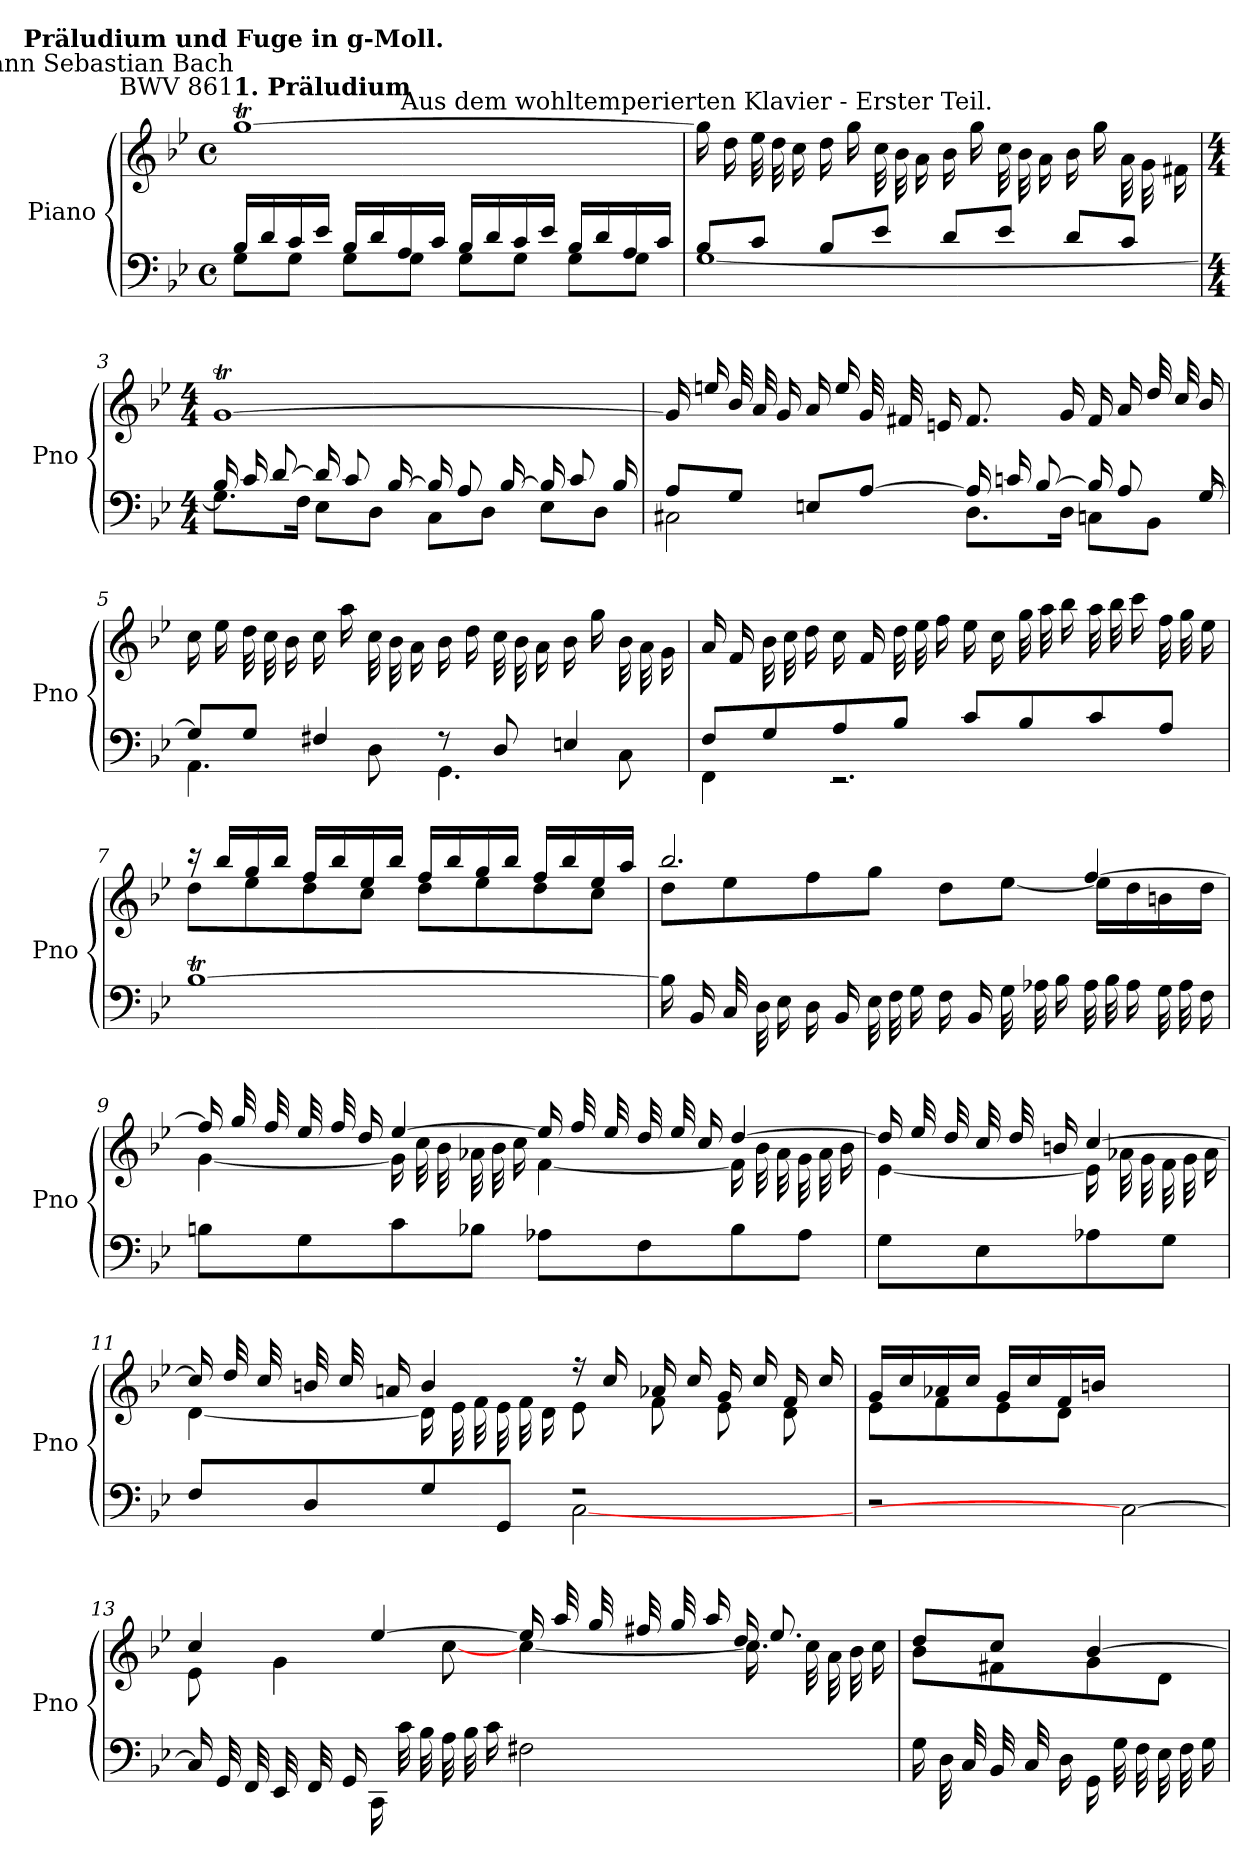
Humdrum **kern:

**kern	**kern
*part1	*part1
*staff2	*staff1
*I"Piano	*
*I'Pno	*
*clefF4	*clefG2
*k[b-e-]	*k[b-e-]
*B-:	*B-:
*M4/4	*M4/4
*met(c)	*met(c)
=1	=1
*^	*^
!	!	!LO:TX:a:rj:t=Johann Sebastian Bach\nBWV 861	!
!	!	!LO:TX:a:B:cj:t=Präludium und Fuge in g-Moll.	!
!	!	!LO:TX:a:B:t=1. Präludium	!
16B-LL	8GL	[1ggT/	1ryy
16d	.	.	.
16c	8GJ	.	.
16e-JJ	.	.	.
16B-/LL	8GL	.	.
16d/	.	.	.
16A/	8GJ	.	.
16c/JJ	.	.	.
16B-LL	8GL	.	.
16d	.	.	.
16c	8GJ	.	.
16e-JJ	.	.	.
16B-/LL	8GL	.	.
16d/	.	.	.
16A/	8GJ	.	.
16c/JJ	.	.	.
=2	=2	=2	=2
!	!	!LO:TX:a:cj:t=Aus dem wohltemperierten Klavier - Erster Teil.	!
8B-/L	[1G\	16gg\LL]	1ryy
.	.	16dd\	.
8c/J	.	32ee-\L	.
.	.	32dd\	.
.	.	16cc\JJ	.
8B-L	.	16dd\LL	.
.	.	16gg\	.
8e-J	.	32cc\L	.
.	.	32b-\	.
.	.	16a\JJ	.
8dL	.	16b-\LL	.
.	.	16gg\	.
8e-J	.	32cc\L	.
.	.	32b-\	.
.	.	16a\JJ	.
8d/L	.	16b-\LL	.
.	.	16gg\	.
8c/J	.	32a\L	.
.	.	32g\	.
.	.	16f#X\JJ	.
!!LO:LB:g=z	!!
=3	=3	=3	=3
*M4/4	*	*M4/4	*
16B-LL	8.G\L]	[1gT/	1ryy
16c	.	.	.
[8dJ	.	.	.
.	16F\J	.	.
16d/LL]	8E-L	.	.
8c/	.	.	.
.	8DJ	.	.
[16B-/J	.	.	.
16B-/LL]	8CL	.	.
8A/	.	.	.
.	8DJ	.	.
[16B-/J	.	.	.
16B-LL]	8E-L	.	.
8c	.	.	.
.	8DJ	.	.
16B-J	.	.	.
=4	=4	=4	=4
8AL	2C#X\	16gLL]	1ryy
.	.	16een	.
8GJ	.	32b-L	.
.	.	32a	.
.	.	16gJJ	.
8En/L	.	16aLL	.
.	.	16ee	.
[8A/J	.	32gL	.
.	.	32f#X	.
.	.	16enJJ	.
16A/LL]	8.D\L	8.f#/L	.
16cn/	.	.	.
[8B-/J	.	.	.
.	16D\J	16g/J	.
16B-/LL]	8Cn\L	16f#/LL	.
8A/	.	16a/	.
.	8BB-\J	32dd/L	.
.	.	32cc/	.
[16G/J	.	16b-/JJ	.
*	*	*v	*v
!!LO:LB:g=z
=5	=5	=5
8G/L]	4.AA\	16cc\LL
.	.	16ee-\
8G/J	.	32dd\L
.	.	32cc\
.	.	16b-\JJ
4F#X/	.	16cc\LL
.	.	16aa\
.	8D\	32cc\L
.	.	32b-\
.	.	16a\JJ
8r	4.GG\	16b-\LL
.	.	16dd\
8D/	.	32cc\L
.	.	32b-\
.	.	16a\JJ
4En/	.	16b-\LL
.	.	16gg\
.	8C\	32b-\L
.	.	32a\
.	.	16g\JJ
=6	=6	=6
8FL	4FF\	16aLL
.	.	16f
8G	.	32b-L
.	.	32cc
.	.	16ddJJ
8A	2.r	16ccLL
.	.	16f
8B-J	.	32ddL
.	.	32ee-
.	.	16ffJJ
8cL	.	16ee-\LL
.	.	16cc\
8B-	.	32gg\L
.	.	32aa\
.	.	16bb-\JJ
8c	.	32aa\LLL
.	.	32bb-\
.	.	16ccc\
8AJ	.	32ff\L
.	.	32gg\
.	.	16ee-\JJ
*v	*v	*
!!LO:LB:g=z
=7	=7
*	*^
[1B-T	16r	8dd\L
.	16bb-/LL	.
.	16gg/	8ee-\
.	16bb-/JJ	.
.	16ff/LL	8dd\
.	16bb-/	.
.	16ee-/	8cc\J
.	16bb-/JJ	.
.	16ff/LL	8ddL
.	16bb-/	.
.	16gg/	8ee-
.	16bb-/JJ	.
.	16ff/LL	8dd
.	16bb-/	.
.	16ee-/	8ccJ
.	16aa/JJ	.
=8	=8	=8
16B-LL]	2.bb-/	8ddL
16BB-	.	.
32CL	.	8ee-
32D	.	.
16E-JJ	.	.
16DLL	.	8ff
16BB-	.	.
32E-L	.	8ggJ
32F	.	.
16GJJ	.	.
16FLL	.	8ddL
16BB-	.	.
32GL	.	[8ee-J
32A-X	.	.
16B-JJ	.	.
32A-LLL	[4ff/	16ee-\LL]
32B-	.	.
16A-	.	16dd\
32GL	.	16bn\
32A-	.	.
16FJJ	.	16dd\JJ
!!LO:LB:g=z	!!
=9	=9	=9
8BnL	16ff/LL]	[4g\
.	32gg/L	.
.	32ff/	.
8G	32ee-/	.
.	32ff/	.
.	16dd/JJ	.
8c	[4ee-/	16g\LL]
.	.	32cc\L
.	.	32b-\
8B-XJ	.	32a-X\
.	.	32b-\
.	.	16cc\JJ
8A-XL	16ee-/LL]	[4f\
.	32ff/L	.
.	32ee-/	.
8F	32dd/	.
.	32ee-/	.
.	16cc/JJ	.
8B-	[4dd/	16fLL]
.	.	32b-L
.	.	32a-
8A-J	.	32g
.	.	32a-
.	.	16b-JJ
=10	=10	=10
8GL	16dd/LL]	[4e-\
.	32ee-/L	.
.	32dd/	.
8E-	32cc/	.
.	32dd/	.
.	16bn/JJ	.
8A-X	[4cc/	16e-\LL]
.	.	32a-X\L
.	.	32g\
8GJ	.	32f\
.	.	32g\
.	.	16a-\JJ
!!LO:LB:g=z	!!
=11	=11	=11
*^	*	*
8FL	2ryy	16cc/LL]	[4d\
.	.	32dd/L	.
.	.	32cc/	.
8D	.	32bn/	.
.	.	32cc/	.
.	.	16an/JJ	.
8G	.	4b/	16dLL]
.	.	.	32e-L
.	.	.	32f
8GGJ	.	.	32e-
.	.	.	32f
.	.	.	16dJJ
2r	[2C\	16r	8e-\L
.	.	16cc/LL	.
.	.	16a-X/	8f\
.	.	16cc/JJ	.
.	.	16g/LL	8e-\
.	.	16cc/	.
.	.	16f/	8d\J
.	.	16cc/JJ	.
*v	*v	*	*
=12A	=12A	=12A
2r	16g/LL	8e-\L
.	16cc/	.
.	16a-X/	8f\
.	16cc/JJ	.
.	16g/LL	8e-\
.	16cc/	.
.	16f/	8d\J
.	16bn/JJ	.
2C\_	2ryy	2ryy
!!LO:LB:g=z	!!
=13	=13	=13
16C/LL]	4cc/	8e-\
32GG/L	.	.
32FF/	.	.
32EE-/	.	4g\
32FF/	.	.
16GG/JJ	.	.
16CC\LL	[4ee-/	.
32cL	.	.
32B-	.	.
32A	.	[8cc\
32B-	.	.
16cJJ	.	.
2F#X	16ee-/LL]	[4cc\
.	32aa/L	.
.	32gg/	.
.	32ff#X/	.
.	32gg/	.
.	16aa/JJ	.
.	16ddLL	16.cc\LL]
.	8.ee-J	.
.	.	32cc\L
.	.	32a\
.	.	32b-\
.	.	16cc\JJ
=14	=14	=14
16GLL	8dd/L	8b-\L
32DL	.	.
32C	.	.
32BB-	8cc/J	8f#X\
32C	.	.
16DJJ	.	.
16GG\LL	[4b-/	8g\
32GL	.	.
32F	.	.
32E-	.	8d\J
32F	.	.
16GJJ	.	.
*	*v	*v
=	=
*-	*-
